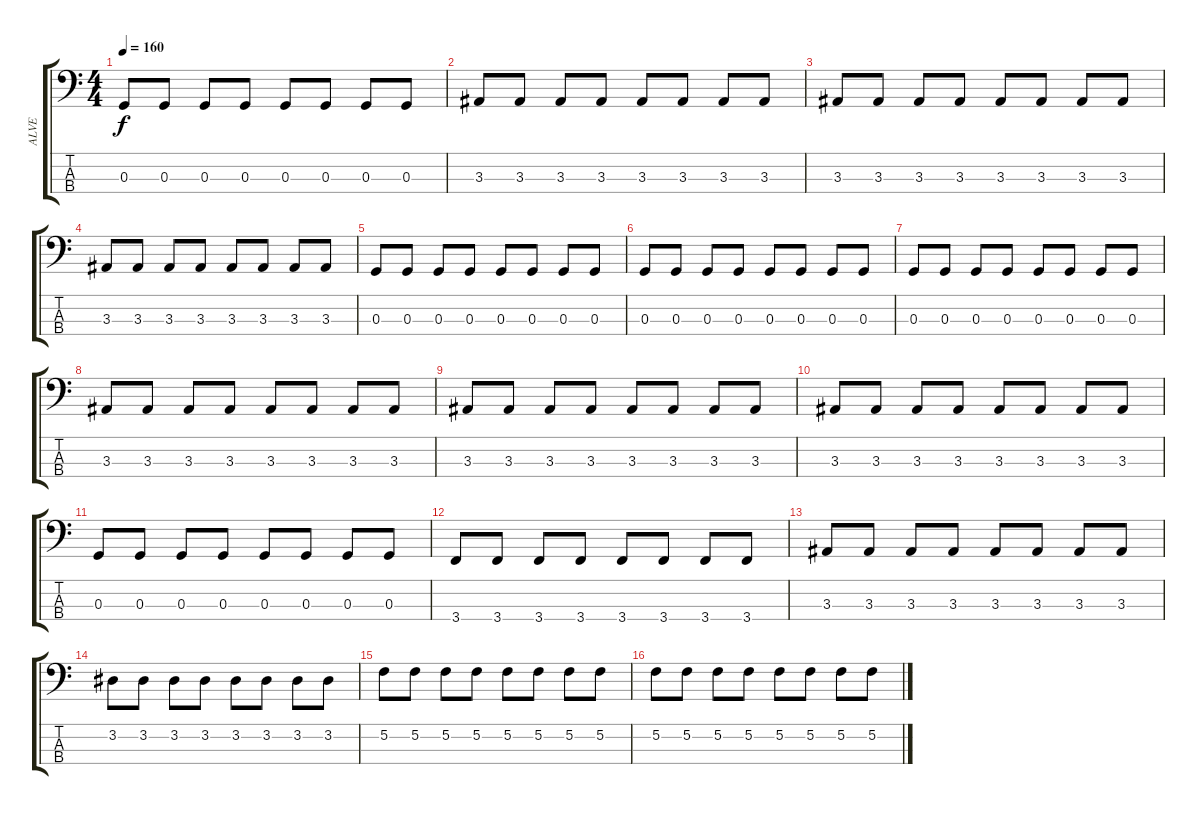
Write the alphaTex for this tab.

\track ("ALVE" "ALVE") {instrument electricbassfinger}
\staff {score tabs}
\tuning (F2 C2 G1 D1) {hide}
\ts (4 4)
\tempo 160
\clef f4
\ks c
0.3.8{dy f} 0.3.8 0.3.8 0.3.8 0.3.8 0.3.8 0.3.8 0.3.8 |
3.3.8 3.3.8 3.3.8 3.3.8 3.3.8 3.3.8 3.3.8 3.3.8 |
3.3.8 3.3.8 3.3.8 3.3.8 3.3.8 3.3.8 3.3.8 3.3.8 |
3.3.8 3.3.8 3.3.8 3.3.8 3.3.8 3.3.8 3.3.8 3.3.8 |
0.3.8 0.3.8 0.3.8 0.3.8 0.3.8 0.3.8 0.3.8 0.3.8 |
0.3.8 0.3.8 0.3.8 0.3.8 0.3.8 0.3.8 0.3.8 0.3.8 |
0.3.8 0.3.8 0.3.8 0.3.8 0.3.8 0.3.8 0.3.8 0.3.8 |
3.3.8 3.3.8 3.3.8 3.3.8 3.3.8 3.3.8 3.3.8 3.3.8 |
3.3.8 3.3.8 3.3.8 3.3.8 3.3.8 3.3.8 3.3.8 3.3.8 |
3.3.8 3.3.8 3.3.8 3.3.8 3.3.8 3.3.8 3.3.8 3.3.8 |
0.3.8 0.3.8 0.3.8 0.3.8 0.3.8 0.3.8 0.3.8 0.3.8 |
3.4.8 3.4.8 3.4.8 3.4.8 3.4.8 3.4.8 3.4.8 3.4.8 |
3.3.8 3.3.8 3.3.8 3.3.8 3.3.8 3.3.8 3.3.8 3.3.8 |
3.2.8 3.2.8 3.2.8 3.2.8 3.2.8 3.2.8 3.2.8 3.2.8 |
5.2.8 5.2.8 5.2.8 5.2.8 5.2.8 5.2.8 5.2.8 5.2.8 |
5.2.8 5.2.8 5.2.8 5.2.8 5.2.8 5.2.8 5.2.8 5.2.8
